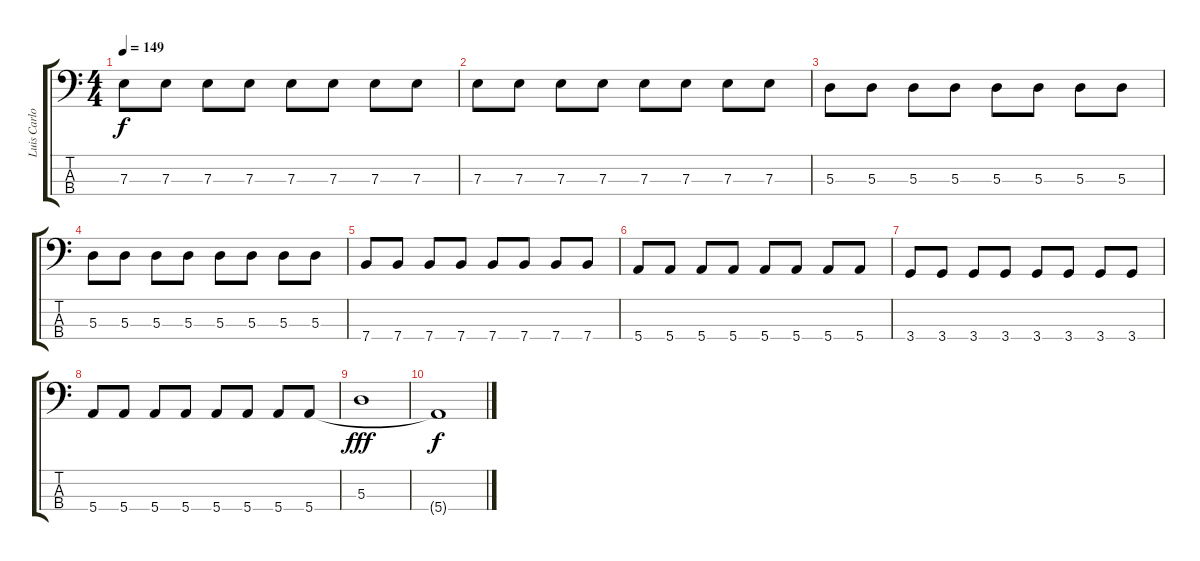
\track ("Luis Carlos Flórez" "Luis Carlo") {instrument electricbasspick}
\staff {score tabs}
\tuning (G2 D2 A1 E1) {hide}
\ts (4 4)
\tempo 149
\clef f4
\ks c
7.3.8{dy f} 7.3.8 7.3.8 7.3.8 7.3.8 7.3.8 7.3.8 7.3.8 |
7.3.8 7.3.8 7.3.8 7.3.8 7.3.8 7.3.8 7.3.8 7.3.8 |
5.3.8 5.3.8 5.3.8 5.3.8 5.3.8 5.3.8 5.3.8 5.3.8 |
5.3.8 5.3.8 5.3.8 5.3.8 5.3.8 5.3.8 5.3.8 5.3.8 |
7.4.8 7.4.8 7.4.8 7.4.8 7.4.8 7.4.8 7.4.8 7.4.8 |
5.4.8 5.4.8 5.4.8 5.4.8 5.4.8 5.4.8 5.4.8 5.4.8 |
3.4.8 3.4.8 3.4.8 3.4.8 3.4.8 3.4.8 3.4.8 3.4.8 |
5.4.8 5.4.8 5.4.8 5.4.8 5.4.8 5.4.8 5.4.8 5.4.8 |
5.3.1{dy fff} |
5.4{t}.1{dy f}
